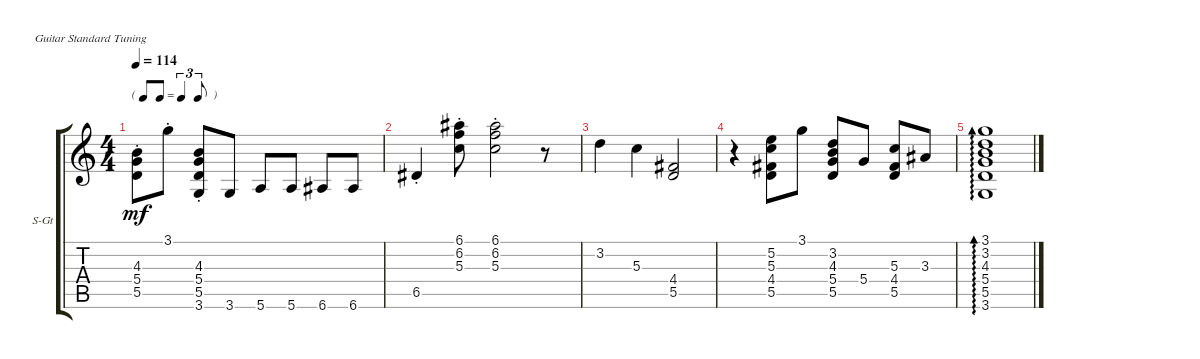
\defaultSystemsLayout 4
\bracketExtendMode groupsimilarinstruments
\firstSystemTrackNameOrientation horizontal
\otherSystemsTrackNameOrientation horizontal
\track ("Steel Guitar" "S-Gt") {instrument acousticguitarsteel}
\staff {score tabs}
\tuning (E4 B3 G3 D3 A2 E2)
\ts (4 4)
\tf triplet8th
\tempo 114
\clef g2
\ks c
(5.5{st} 5.4{st} 4.3{st}).8{dy mf} 3.1{st}.8 (4.3{st} 5.4{st} 5.5{st} 3.6).8 3.6.8 5.6.8 5.6.8 6.6.8 6.6.8 |
6.5{st}.4 (5.3{st} 6.2{st} 6.1{st}).8 (5.3{st} 6.2{st} 6.1{st}).2 r.8 |
3.2.4 5.3.4 (4.4 5.5).2 |
r.4 (5.3 5.5 4.4 5.2).8 3.1.8 (5.5 5.4 4.3 3.2).8 5.4.8 (5.5 4.4 5.3).8 3.3.8 |
(3.6 5.5 5.4 4.3 3.2 3.1).1{ad 0}
